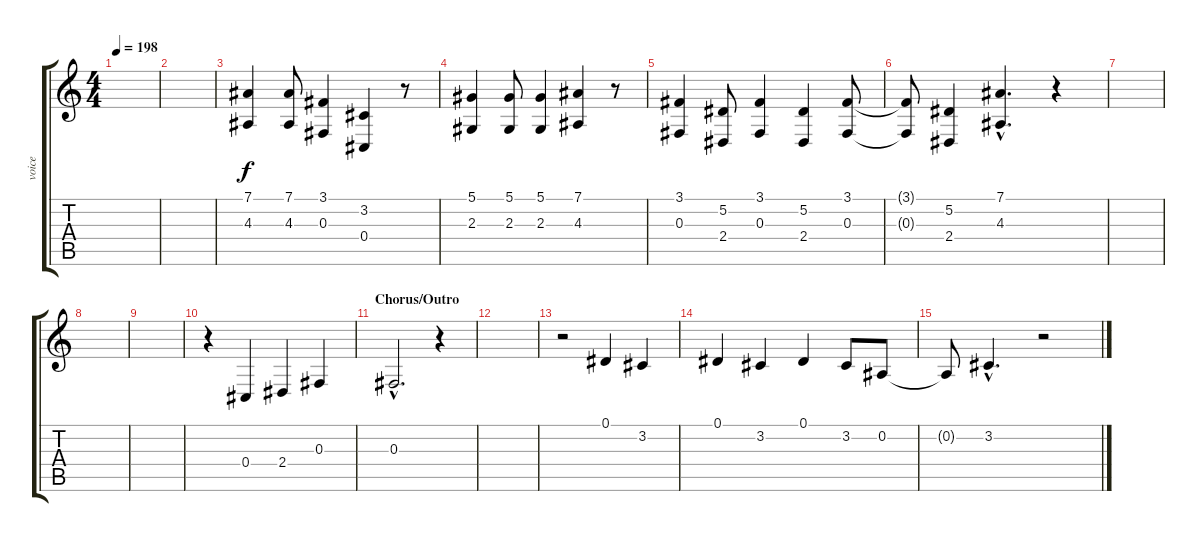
\track ("voice" "voice") {instrument lead6voice}
\staff {score tabs}
\tuning (Eb4 Bb3 Gb3 Db3 Ab2 Eb2) {hide}
\ts (4 4)
\tempo 198
\clef g2
\ks c
|
|
(7.1 4.3).4 (7.1 4.3).8 (3.1 0.3).4 (3.2 0.4).4 r.8 |
(5.1 2.3).4 (5.1 2.3).8 (5.1 2.3).4 (7.1 4.3).4 r.8 |
(3.1 0.3).4 (5.2 2.4).8 (3.1 0.3).4 (5.2 2.4).4 (3.1 0.3).8 |
(3.1{t} 0.3{t}).8 (5.2 2.4).4 (7.1{hac} 4.3{hac}).4{d} r.4 |
|
|
|
r.4 0.4.4 2.4.4 0.3.4 |
\section ("" "Chorus/Outro")
0.3{hac}.2{d} r.4 |
|
r.2 0.1.4 3.2.4 |
0.1.4 3.2.4 0.1.4 3.2.8 0.2.8 |
0.2{t}.8 3.2{hac}.4{d} r.2
